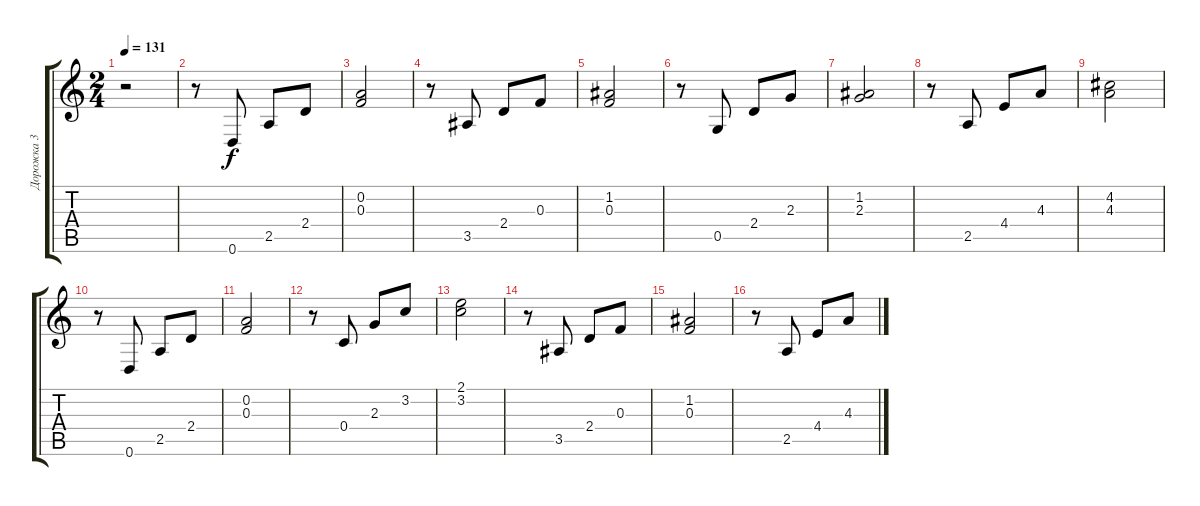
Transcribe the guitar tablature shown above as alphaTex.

\track ("Дорожка 3" "Дорожка 3") {instrument distortionguitar}
\staff {score tabs}
\tuning (D4 A3 F3 C3 G2 D2) {hide}
\ts (2 4)
\tempo 131
\clef g2
\ks c
r.2{dy f} |
r.8{volume 10 instrument acousticguitarsteel} 0.6.8 2.5.8 2.4.8 |
(0.2 0.3).2 |
r.8 3.5.8 2.4.8 0.3.8 |
(1.2 0.3).2 |
r.8 0.5.8 2.4.8 2.3.8 |
(1.2 2.3).2 |
r.8 2.5.8 4.4.8 4.3.8 |
(4.2 4.3).2 |
r.8{volume 10 instrument acousticguitarsteel} 0.6.8 2.5.8 2.4.8 |
(0.2 0.3).2 |
r.8 0.4.8 2.3.8 3.2.8 |
(2.1 3.2).2 |
r.8 3.5.8 2.4.8 0.3.8 |
(1.2 0.3).2 |
r.8 2.5.8 4.4.8 4.3.8
